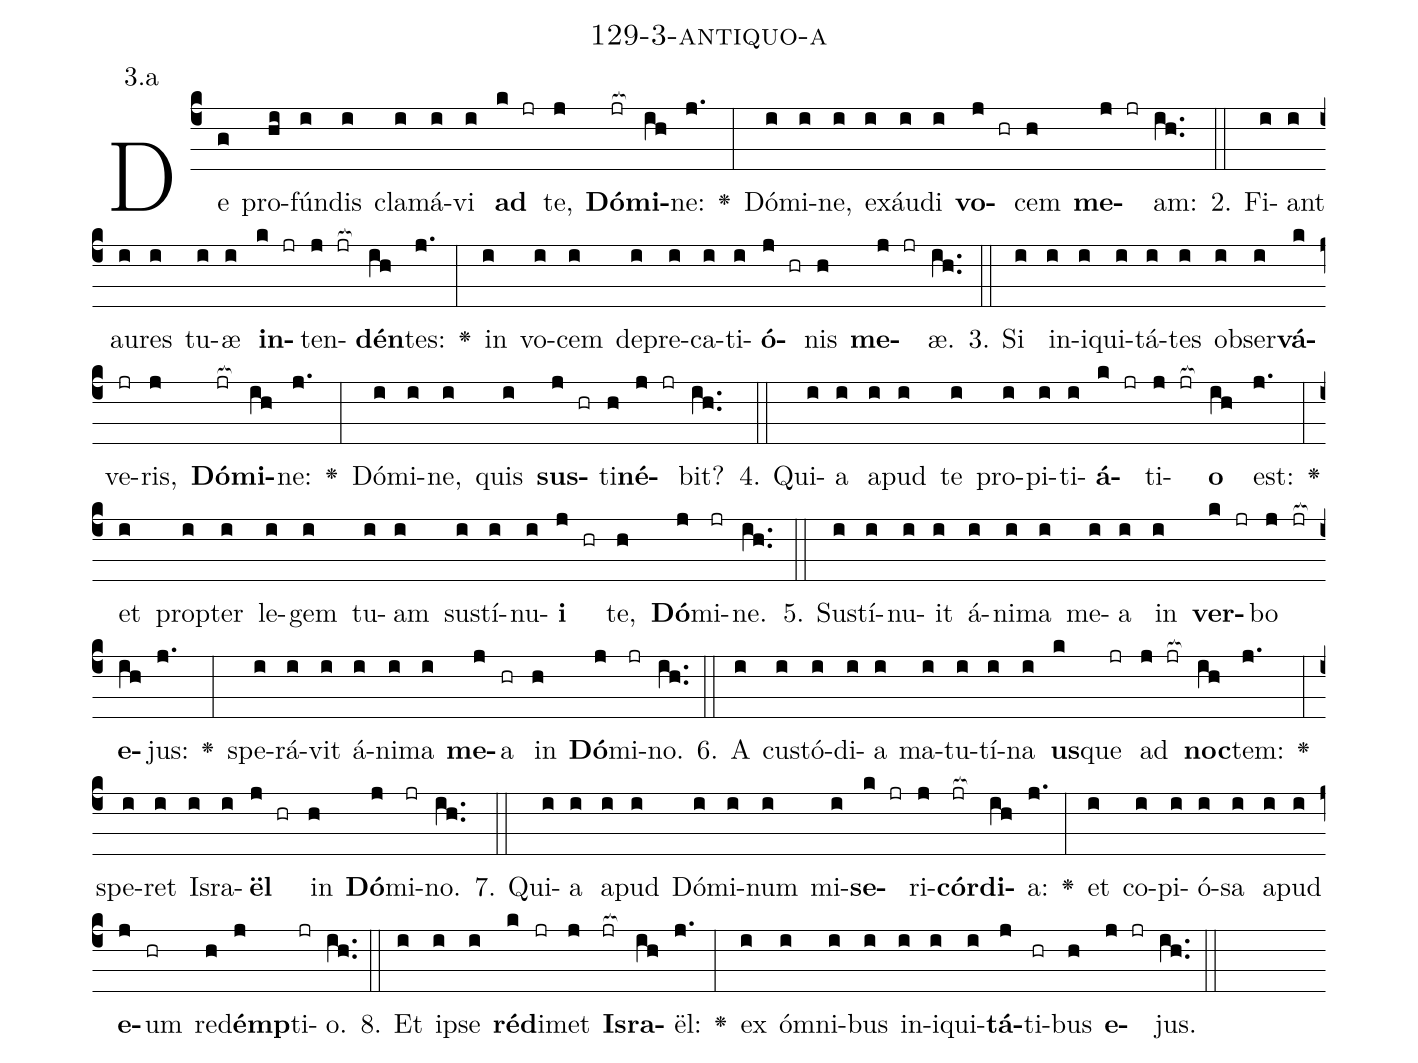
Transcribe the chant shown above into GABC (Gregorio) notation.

name: 129-3-antiquo-a;
annotation: 3.a;
%%
(c4)De(g) pro(hi)fún(i)dis(i) cla(i)má(i)vi(i) <b>ad</b>(k jr) te,(j) <b>Dó</b>(jr[ocb:1{])<b>mi</b>(ih[ocb:0}])ne:(j.) <v>\greheightstar</v>(:) Dó(i)mi(i)ne,(i) ex(i)áu(i)di(i) <b>vo</b>(j hr)cem(h) <b>me</b>(j jr)am:(ih..) (::)
2. Fi(i)ant(i) au(i)res(i) tu(i)æ(i) <b>in</b>(k jr)ten(j jr[ocb:1{])<b>dén</b>(ih[ocb:0}])tes:(j.) <v>\greheightstar</v>(:) in(i) vo(i)cem(i) de(i)pre(i)ca(i)ti(i)<b>ó</b>(j hr)nis(h) <b>me</b>(j jr)æ.(ih..) (::)
3. Si(i) in(i)i(i)qui(i)tá(i)tes(i) ob(i)ser(i)<b>vá</b>(k)ve(jr)ris,(j) <b>Dó</b>(jr[ocb:1{])<b>mi</b>(ih[ocb:0}])ne:(j.) <v>\greheightstar</v>(:) Dó(i)mi(i)ne,(i) quis(i) <b>sus</b>(j hr)ti(h)<b>né</b>(j jr)bit?(ih..) (::)
4. Qui(i)a(i) a(i)pud(i) te(i) pro(i)pi(i)ti(i)<b>á</b>(k jr)ti(j jr[ocb:1{])<b>o</b>(ih[ocb:0}]) est:(j.) <v>\greheightstar</v>(:) et(i) prop(i)ter(i) le(i)gem(i) tu(i)am(i) sus(i)tí(i)nu(i)<b>i</b>(j hr) te,(h) <b>Dó</b>(j)mi(jr)ne.(ih..) (::)
5. Sus(i)tí(i)nu(i)it(i) á(i)ni(i)ma(i) me(i)a(i) in(i) <b>ver</b>(k jr)bo(j jr[ocb:1{]) <b>e</b>(ih[ocb:0}])jus:(j.) <v>\greheightstar</v>(:) spe(i)rá(i)vit(i) á(i)ni(i)ma(i) <b>me</b>(j)a(hr) in(h) <b>Dó</b>(j)mi(jr)no.(ih..) (::)
6. A(i) cus(i)tó(i)di(i)a(i) ma(i)tu(i)tí(i)na(i) <b>us</b>(k)que(jr) ad(j jr[ocb:1{]) <b>noc</b>(ih[ocb:0}])tem:(j.) <v>\greheightstar</v>(:) spe(i)ret(i) Is(i)ra(i)<b>ël</b>(j hr) in(h) <b>Dó</b>(j)mi(jr)no.(ih..) (::)
7. Qui(i)a(i) a(i)pud(i) Dó(i)mi(i)num(i) mi(i)<b>se</b>(k jr)ri(j)<b>cór</b>(jr[ocb:1{])<b>di</b>(ih[ocb:0}])a:(j.) <v>\greheightstar</v>(:) et(i) co(i)pi(i)ó(i)sa(i) a(i)pud(i) <b>e</b>(j)um(hr) red(h)<b>émp</b>(j)ti(jr)o.(ih..) (::)
8. Et(i) ip(i)se(i) <b>réd</b>(k)i(jr)met(j) <b>Is</b>(jr[ocb:1{])<b>ra</b>(ih[ocb:0}])ël:(j.) <v>\greheightstar</v>(:) ex(i) óm(i)ni(i)bus(i) in(i)i(i)qui(i)<b>tá</b>(j)ti(hr)bus(h) <b>e</b>(j jr)jus.(ih..) (::)
